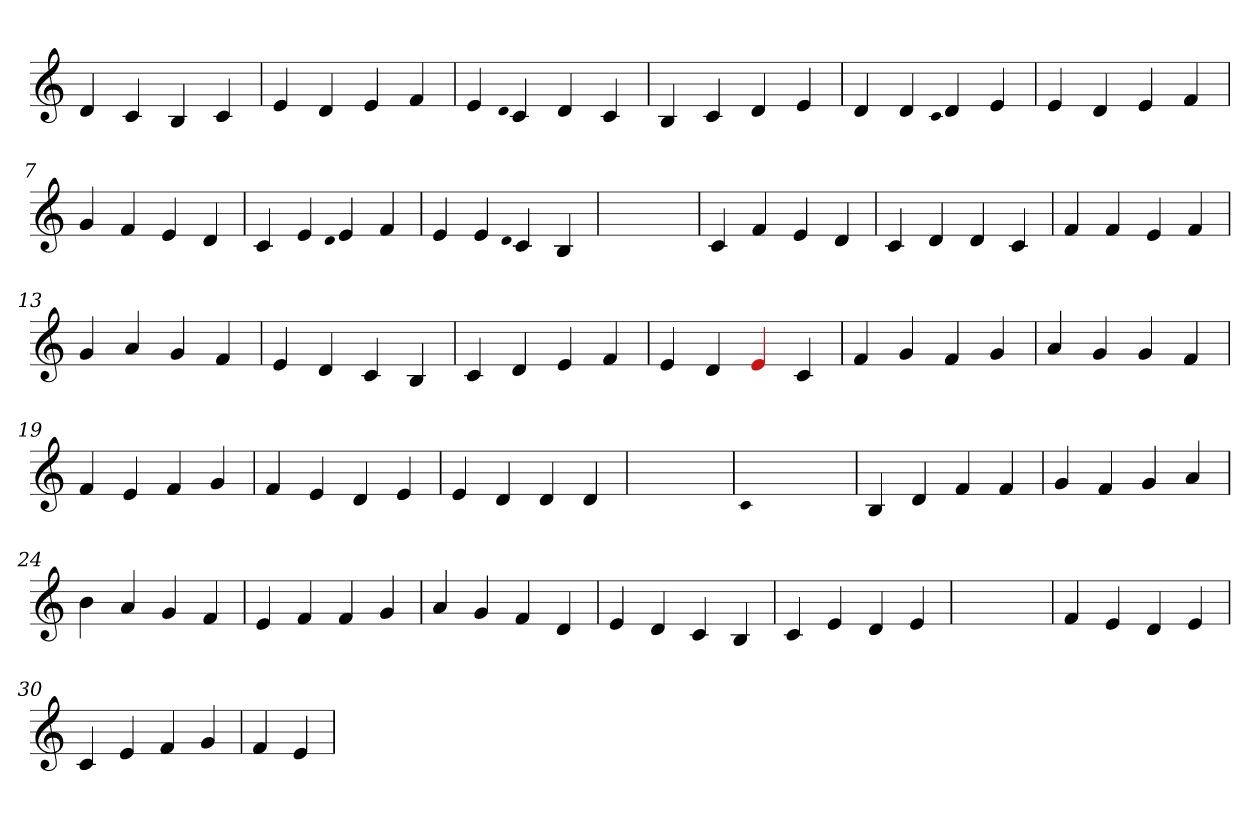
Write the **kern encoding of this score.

**kern
*part1
*staff1
*clefG2
=1
4d
4c
4B
4c
=2
4e
4d
4e
4f
=3
4e
qqd
4c
4d
4c
=4
4B
4c
4d
4e
=5
4d
4d
qqc
4d
4e
=6
4e
4d
4e
4f
=7
4g
4f
4e
4d
=8
4c
4e
qqd
4e
4f
=9
4e
4e
qqd
4c
4B
=10
1ryy
=10
4c
4f
4e
4d
=11
4c
4d
4d
4c
=12
4f
4f
4e
4f
=13
4g
4a
4g
4f
=14
4e
4d
4c
4B
=15
4c
4d
4e
4f
=16
4e
4d
4Re
4c
=17
4f
4g
4f
4g
=18
4a
4g
4g
4f
=19
4f
4e
4f
4g
=20
4f
4e
4d
4e
=21
4e
4d
4d
4d
=22
1ryy
=22
qqc
1ryy
=22
4B
4d
4f
4f
=23
4g
4f
4g
4a
=24
4b
4a
4g
4f
=25
4e
4f
4f
4g
=26
4a
4g
4f
4d
=27
4e
4d
4c
4B
=28
4c
4e
4d
4e
=29
1ryy
=29
4f
4e
4d
4e
=30
4c
4e
4f
4g
=31
4f
4e
=
*-
